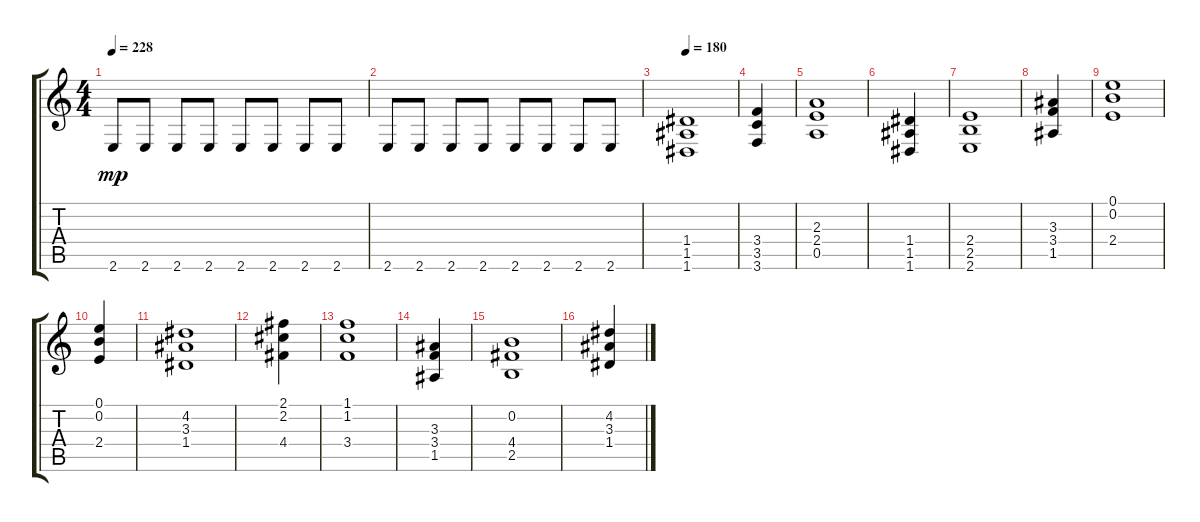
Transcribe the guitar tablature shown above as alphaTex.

\track "" {instrument distortionguitar}
\staff {score tabs}
\tuning (E4 B3 G3 D3 A2 D2) {hide}
\ts (4 4)
\tempo 228
\clef g2
\ks c
2.6.8{dy mp} 2.6.8 2.6.8 2.6.8 2.6.8 2.6.8 2.6.8 2.6.8 |
2.6.8 2.6.8 2.6.8 2.6.8 2.6.8 2.6.8 2.6.8 2.6.8 |
\tempo 180
(1.4 1.5 1.6).1 |
(3.4 3.5 3.6).4 |
(2.3 2.4 0.5).1 |
(1.4 1.5 1.6).4 |
(2.4 2.5 2.6).1 |
(3.3 3.4 1.5).4 |
(0.1 0.2 2.4).1 |
(0.1 0.2 2.4).4 |
(4.2 3.3 1.4).1 |
(2.1 2.2 4.4).4 |
(1.1 1.2 3.4).1 |
(3.3 3.4 1.5).4 |
(0.2 4.4 2.5).1 |
(4.2 3.3 1.4).4
